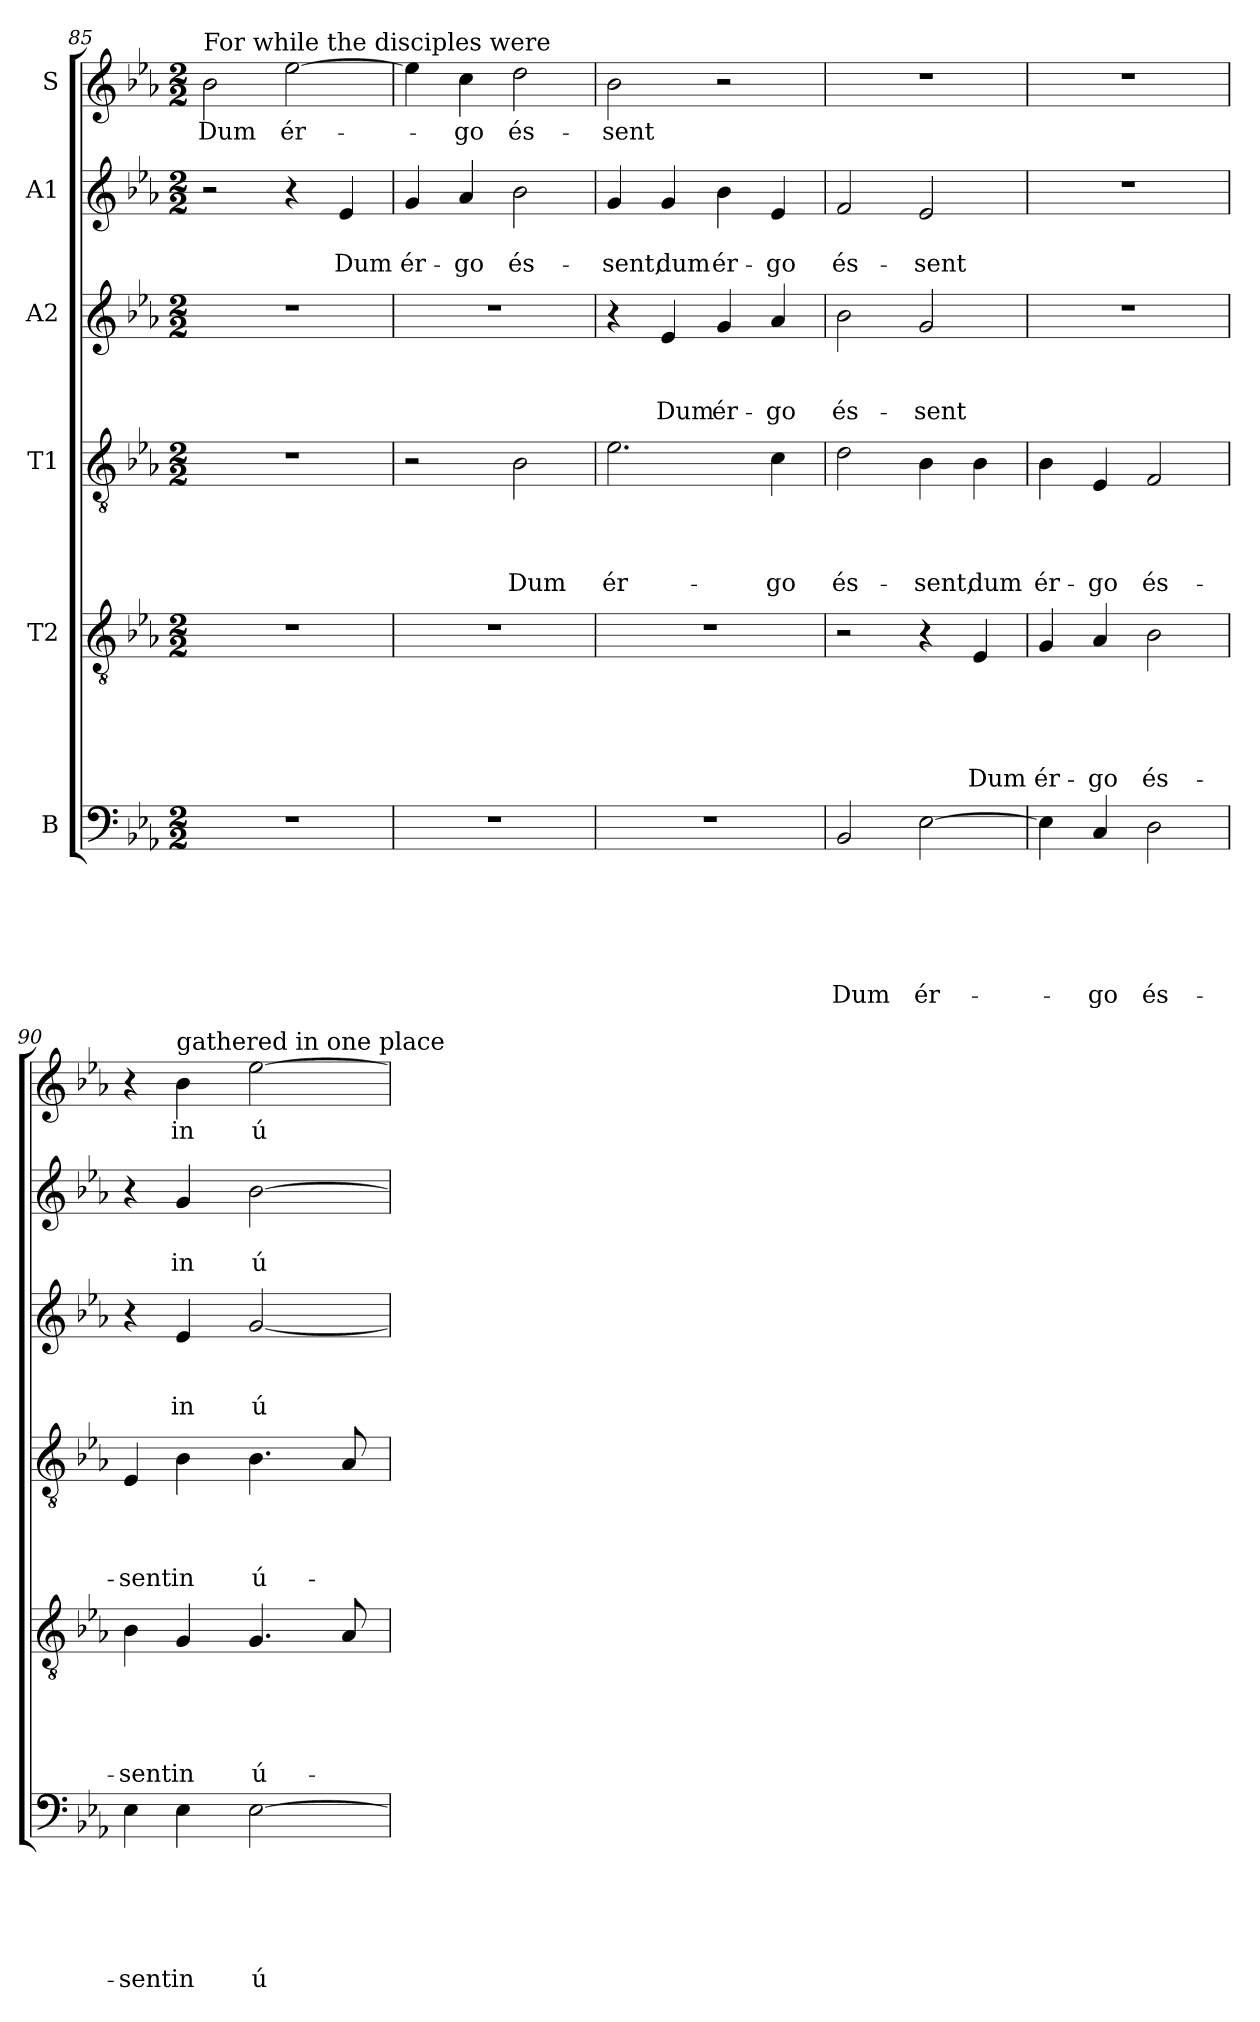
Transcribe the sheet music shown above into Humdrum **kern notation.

**kern	**text	**text	**text	**text	**text	**text	**kern	**text	**text	**text	**text	**text	**kern	**text	**text	**text	**text	**kern	**text	**text	**text	**kern	**text	**text	**kern	**text
*part6	*part6	*part6	*part6	*part6	*part6	*part6	*part5	*part5	*part5	*part5	*part5	*part5	*part4	*part4	*part4	*part4	*part4	*part3	*part3	*part3	*part3	*part2	*part2	*part2	*part1	*part1
*staff6	*staff6	*staff6	*staff6	*staff6	*staff6	*staff6	*staff5	*staff5	*staff5	*staff5	*staff5	*staff5	*staff4	*staff4	*staff4	*staff4	*staff4	*staff3	*staff3	*staff3	*staff3	*staff2	*staff2	*staff2	*staff1	*staff1
*I"B	*	*	*	*	*	*	*I"T2	*	*	*	*	*	*I"T1	*	*	*	*	*I"A2	*	*	*	*I"A1	*	*	*I"S	*
*clefF4	*	*	*	*	*	*	*clefGv2	*	*	*	*	*	*clefGv2	*	*	*	*	*clefG2	*	*	*	*clefG2	*	*	*clefG2	*
*k[b-e-a-]	*	*	*	*	*	*	*k[b-e-a-]	*	*	*	*	*	*k[b-e-a-]	*	*	*	*	*k[b-e-a-]	*	*	*	*k[b-e-a-]	*	*	*k[b-e-a-]	*
*E-:	*	*	*	*	*	*	*E-:	*	*	*	*	*	*E-:	*	*	*	*	*E-:	*	*	*	*E-:	*	*	*E-:	*
*M2/2	*	*	*	*	*	*	*M2/2	*	*	*	*	*	*M2/2	*	*	*	*	*M2/2	*	*	*	*M2/2	*	*	*M2/2	*
=85	=85	=85	=85	=85	=85	=85	=85	=85	=85	=85	=85	=85	=85	=85	=85	=85	=85	=85	=85	=85	=85	=85	=85	=85	=85	=85
!	!	!	!	!	!	!	!	!	!	!	!	!	!	!	!	!	!	!	!	!	!	!	!	!	!LO:TX:a:t=For while the disciples were	!
!	!	!	!	!	!	!	!	!	!	!	!	!	!	!	!	!	!	!	!	!	!	!	!	!	!	!LO:LY:b
1r	.	.	.	.	.	.	1r	.	.	.	.	.	1r	.	.	.	.	1r	.	.	.	2r	.	.	2b-\	Dum
!	!	!	!	!	!	!	!	!	!	!	!	!	!	!	!	!	!	!	!	!	!	!	!	!	!	!LO:LY:b
.	.	.	.	.	.	.	.	.	.	.	.	.	.	.	.	.	.	.	.	.	.	4r	.	.	[2ee-\	ér-
!	!	!	!	!	!	!	!	!	!	!	!	!	!	!	!	!	!	!	!	!	!	!	!	!LO:LY:b	!	!
.	.	.	.	.	.	.	.	.	.	.	.	.	.	.	.	.	.	.	.	.	.	4e-/	.	Dum	.	.
=86	=86	=86	=86	=86	=86	=86	=86	=86	=86	=86	=86	=86	=86	=86	=86	=86	=86	=86	=86	=86	=86	=86	=86	=86	=86	=86
!	!	!	!	!	!	!	!	!	!	!	!	!	!	!	!	!	!	!	!	!	!	!	!	!LO:LY:b	!	!
1r	.	.	.	.	.	.	1r	.	.	.	.	.	2r	.	.	.	.	1r	.	.	.	4g/	.	ér-	4ee-\]	.
!	!	!	!	!	!	!	!	!	!	!	!	!	!	!	!	!	!	!	!	!	!	!	!	!LO:LY:b	!	!LO:LY:b
.	.	.	.	.	.	.	.	.	.	.	.	.	.	.	.	.	.	.	.	.	.	4a-/	.	-go	4cc\	-go
!	!	!	!	!	!	!	!	!	!	!	!	!	!	!	!	!	!LO:LY:b	!	!	!	!	!	!	!LO:LY:b	!	!LO:LY:b
.	.	.	.	.	.	.	.	.	.	.	.	.	2B-\	.	.	.	Dum	.	.	.	.	2b-\	.	és-	2dd\	és-
=87	=87	=87	=87	=87	=87	=87	=87	=87	=87	=87	=87	=87	=87	=87	=87	=87	=87	=87	=87	=87	=87	=87	=87	=87	=87	=87
!	!	!	!	!	!	!	!	!	!	!	!	!	!	!	!	!	!LO:LY:b	!	!	!	!	!	!	!LO:LY:b	!	!LO:LY:b
1r	.	.	.	.	.	.	1r	.	.	.	.	.	2.e-\	.	.	.	ér-	4r	.	.	.	4g/	.	-sent,	2b-\	-sent
!	!	!	!	!	!	!	!	!	!	!	!	!	!	!	!	!	!	!	!	!	!LO:LY:b	!	!	!LO:LY:b	!	!
.	.	.	.	.	.	.	.	.	.	.	.	.	.	.	.	.	.	4e-/	.	.	Dum	4g/	.	dum	.	.
!	!	!	!	!	!	!	!	!	!	!	!	!	!	!	!	!	!	!	!	!	!LO:LY:b	!	!	!LO:LY:b	!	!
.	.	.	.	.	.	.	.	.	.	.	.	.	.	.	.	.	.	4g/	.	.	ér-	4b-\	.	ér-	2r	.
!	!	!	!	!	!	!	!	!	!	!	!	!	!	!	!	!	!LO:LY:b	!	!	!	!LO:LY:b	!	!	!LO:LY:b	!	!
.	.	.	.	.	.	.	.	.	.	.	.	.	4c\	.	.	.	-go	4a-/	.	.	-go	4e-/	.	-go	.	.
=88	=88	=88	=88	=88	=88	=88	=88	=88	=88	=88	=88	=88	=88	=88	=88	=88	=88	=88	=88	=88	=88	=88	=88	=88	=88	=88
!	!	!	!	!	!	!LO:LY:b	!	!	!	!	!	!	!	!	!	!	!LO:LY:b	!	!	!	!LO:LY:b	!	!	!LO:LY:b	!	!
2BB-/	.	.	.	.	.	Dum	2r	.	.	.	.	.	2d\	.	.	.	és-	2b-\	.	.	és-	2f/	.	és-	1r	.
!	!	!	!	!	!	!LO:LY:b	!	!	!	!	!	!	!	!	!	!	!LO:LY:b	!	!	!	!LO:LY:b	!	!	!LO:LY:b	!	!
[2E-\	.	.	.	.	.	ér-	4r	.	.	.	.	.	4B-\	.	.	.	-sent,	2g/	.	.	-sent	2e-/	.	-sent	.	.
!	!	!	!	!	!	!	!	!	!	!	!	!LO:LY:b	!	!	!	!	!LO:LY:b	!	!	!	!	!	!	!	!	!
.	.	.	.	.	.	.	4E-/	.	.	.	.	Dum	4B-\	.	.	.	dum	.	.	.	.	.	.	.	.	.
!!LO:PB:g=z
=89	=89	=89	=89	=89	=89	=89	=89	=89	=89	=89	=89	=89	=89	=89	=89	=89	=89	=89	=89	=89	=89	=89	=89	=89	=89	=89
!	!	!	!	!	!	!	!	!	!	!	!	!LO:LY:b	!	!	!	!	!LO:LY:b	!	!	!	!	!	!	!	!	!
4E-\]	.	.	.	.	.	.	4G/	.	.	.	.	ér-	4B-\	.	.	.	ér-	1r	.	.	.	1r	.	.	1r	.
!	!	!	!	!	!	!LO:LY:b	!	!	!	!	!	!LO:LY:b	!	!	!	!	!LO:LY:b	!	!	!	!	!	!	!	!	!
4C/	.	.	.	.	.	-go	4A-/	.	.	.	.	-go	4E-/	.	.	.	-go	.	.	.	.	.	.	.	.	.
!	!	!	!	!	!	!LO:LY:b	!	!	!	!	!	!LO:LY:b	!	!	!	!	!LO:LY:b	!	!	!	!	!	!	!	!	!
2D\	.	.	.	.	.	és-	2B-\	.	.	.	.	és-	2F/	.	.	.	és-	.	.	.	.	.	.	.	.	.
=90	=90	=90	=90	=90	=90	=90	=90	=90	=90	=90	=90	=90	=90	=90	=90	=90	=90	=90	=90	=90	=90	=90	=90	=90	=90	=90
!	!	!	!	!	!	!LO:LY:b	!	!	!	!	!	!LO:LY:b	!	!	!	!	!LO:LY:b	!	!	!	!	!	!	!	!	!
4E-\	.	.	.	.	.	-sent	4B-\	.	.	.	.	-sent	4E-/	.	.	.	-sent	4r	.	.	.	4r	.	.	4r	.
!	!	!	!	!	!	!	!	!	!	!	!	!	!	!	!	!	!	!	!	!	!	!	!	!	!LO:TX:a:t=gathered in one place	!
!	!	!	!	!	!	!LO:LY:b	!	!	!	!	!	!LO:LY:b	!	!	!	!	!LO:LY:b	!	!	!	!LO:LY:b	!	!	!LO:LY:b	!	!LO:LY:b
4E-\	.	.	.	.	.	in	4G/	.	.	.	.	in	4B-\	.	.	.	in	4e-/	.	.	in	4g/	.	in	4b-\	in
!	!	!	!	!	!	!LO:LY:b	!	!	!	!	!	!LO:LY:b	!	!	!	!	!LO:LY:b	!	!	!	!LO:LY:b	!	!	!LO:LY:b	!	!LO:LY:b
[2E-\	.	.	.	.	.	ú-	4.G/	.	.	.	.	ú-	4.B-\	.	.	.	ú-	[2g/	.	.	ú-	[2b-\	.	ú-	[2ee-\	ú-
.	.	.	.	.	.	.	8A-/	.	.	.	.	.	8A-/	.	.	.	.	.	.	.	.	.	.	.	.	.
=	=	=	=	=	=	=	=	=	=	=	=	=	=	=	=	=	=	=	=	=	=	=	=	=	=	=
*-	*-	*-	*-	*-	*-	*-	*-	*-	*-	*-	*-	*-	*-	*-	*-	*-	*-	*-	*-	*-	*-	*-	*-	*-	*-	*-
